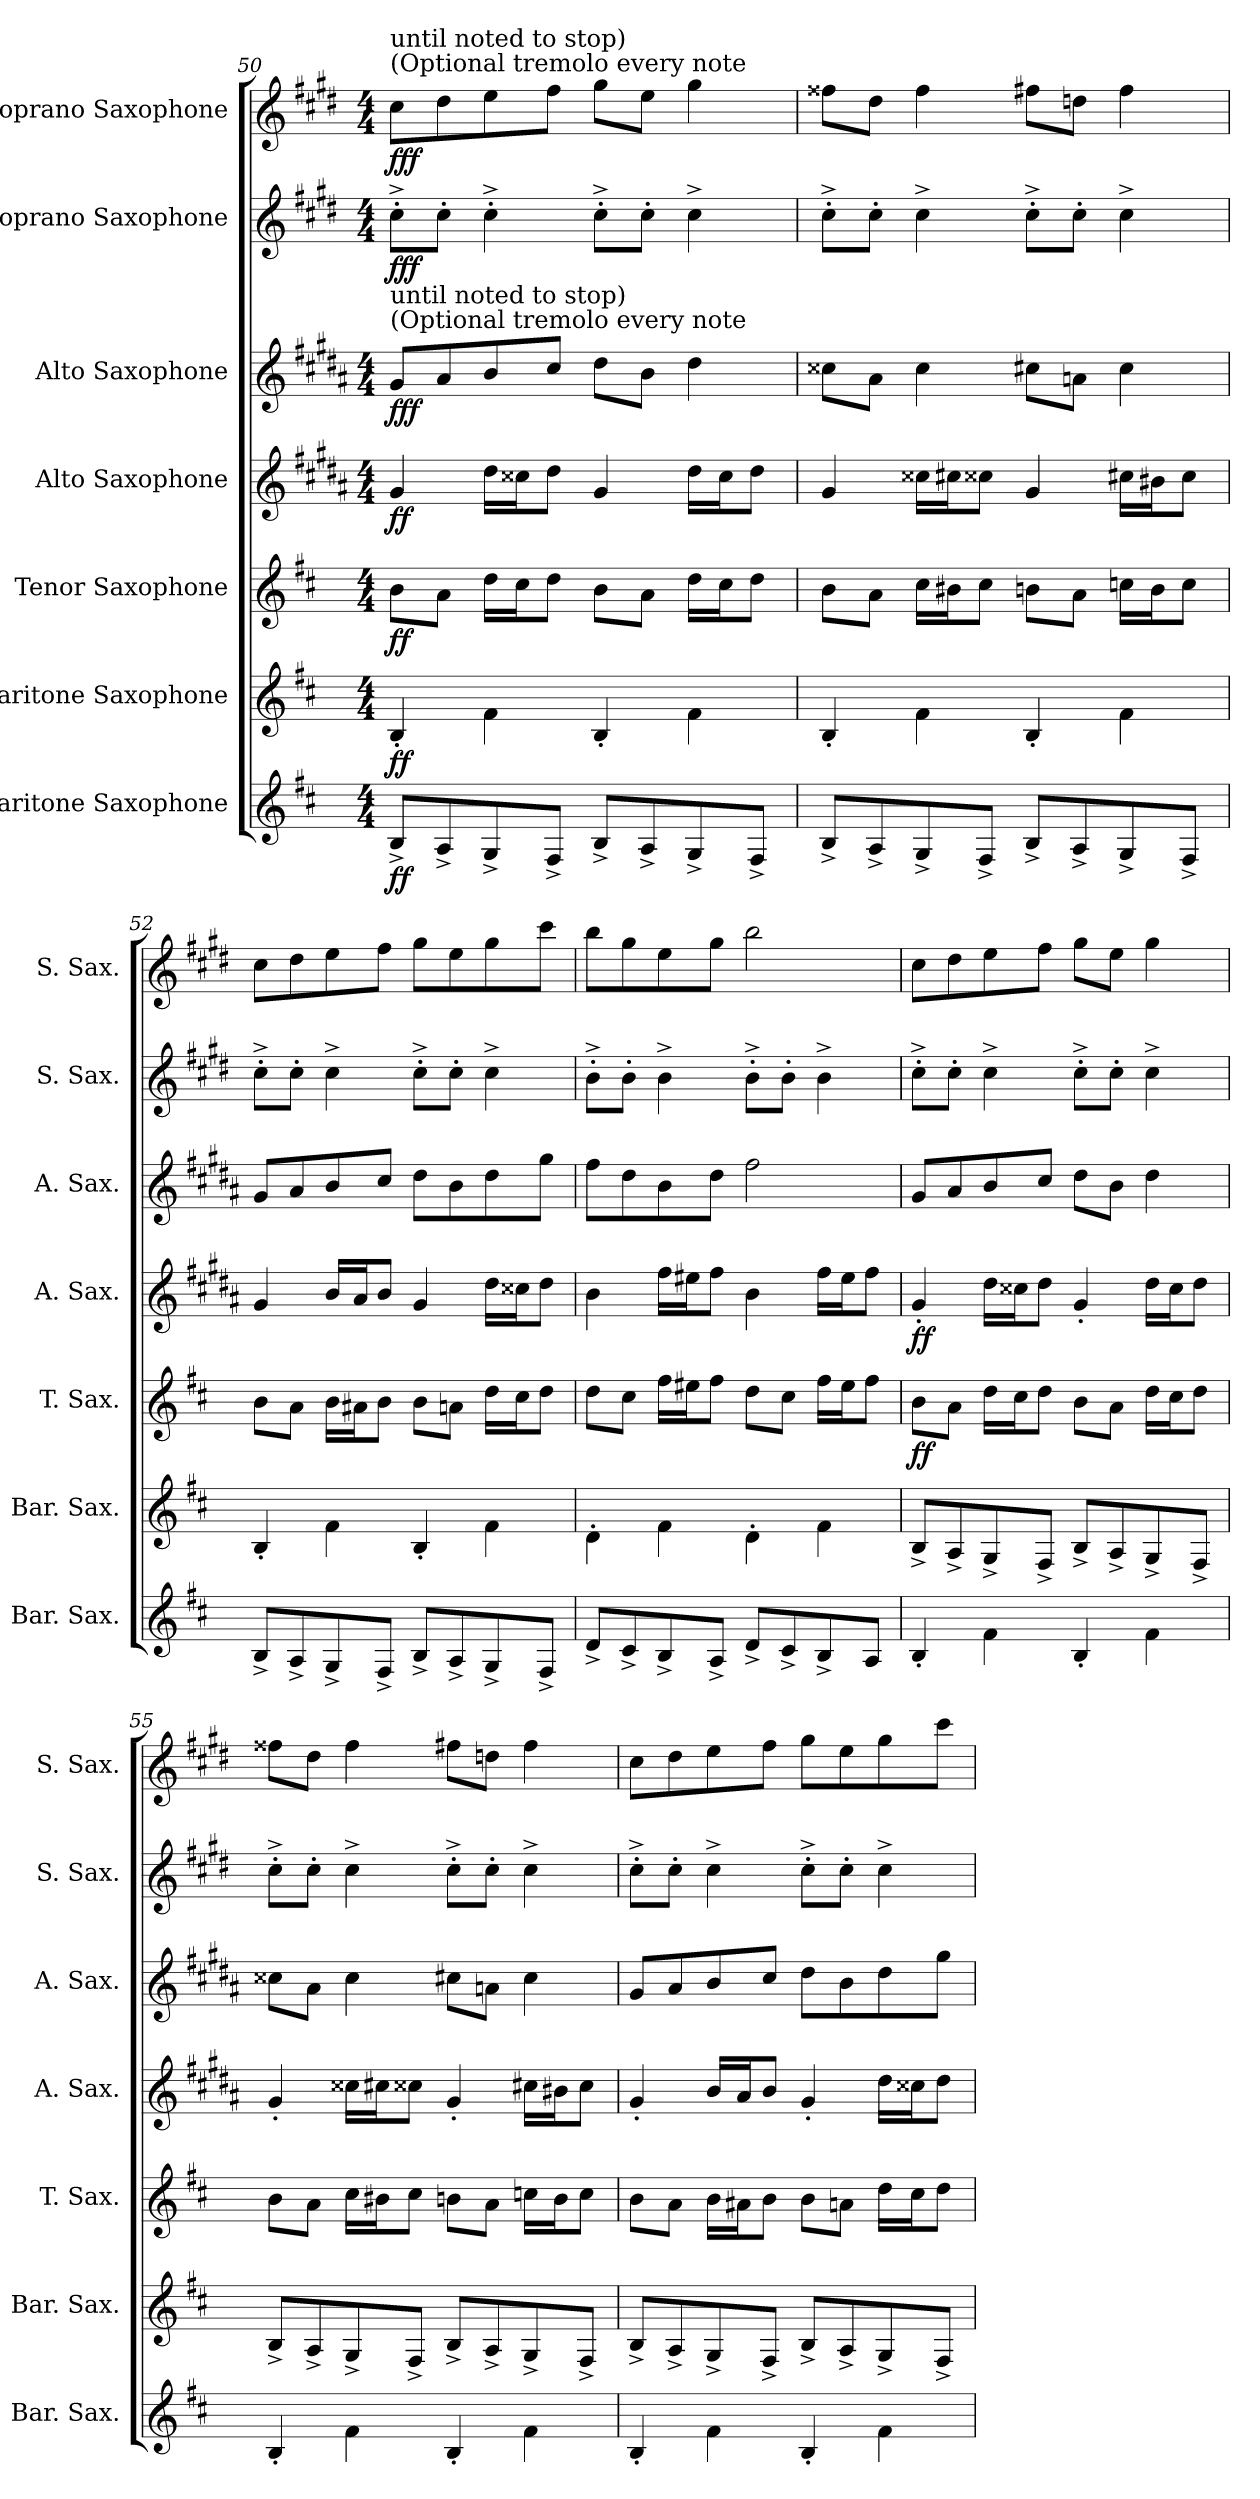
**kern	**dynam	**kern	**dynam	**kern	**dynam	**kern	**dynam	**kern	**dynam	**kern	**dynam	**kern	**dynam
*part7	*part7	*part6	*part6	*part5	*part5	*part4	*part4	*part3	*part3	*part2	*part2	*part1	*part1
*staff7	*staff7	*staff6	*staff6	*staff5	*staff5	*staff4	*staff4	*staff3	*staff3	*staff2	*staff2	*staff1	*staff1
*I"Baritone Saxophone	*	*I"Baritone Saxophone	*	*I"Tenor Saxophone	*	*I"Alto Saxophone	*	*I"Alto Saxophone	*	*I"Soprano Saxophone	*	*I"Soprano Saxophone	*
*I'Bar. Sax.	*	*I'Bar. Sax.	*	*I'T. Sax.	*	*I'A. Sax.	*	*I'A. Sax.	*	*I'S. Sax.	*	*I'S. Sax.	*
!!LO:PB:g=z
*clefG2	*	*clefG2	*	*clefG2	*	*clefG2	*	*clefG2	*	*clefG2	*	*clefG2	*
*ITrd12c21	*	*ITrd12c21	*	*ITrd8c14	*	*ITrd5c9	*	*ITrd5c9	*	*ITrd1c2	*	*ITrd1c2	*
*k[f#c#]	*	*k[f#c#]	*	*k[f#c#]	*	*k[f#c#]	*	*k[f#c#]	*	*k[f#c#]	*	*k[f#c#]	*
*M4/4	*	*M4/4	*	*M4/4	*	*M4/4	*	*M4/4	*	*M4/4	*	*M4/4	*
=50	=50	=50	=50	=50	=50	=50	=50	=50	=50	=50	=50	=50	=50
!	!	!	!	!	!	!	!	!	!	!	!	!LO:TX:a:t=(Optional tremolo every note	!
!	!	!	!	!	!	!	!	!	!	!	!	!LO:TX:a:t=until noted to stop)	!
!	!	!	!	!	!	!	!	!LO:TX:a:t=(Optional tremolo every note	!	!	!	!	!
!	!	!	!	!	!	!	!	!LO:TX:a:t=until noted to stop)	!	!	!	!	!
!	!LO:DY:b	!	!LO:DY:b	!	!LO:DY:b	!	!LO:DY:b	!	!LO:DY:b	!	!LO:DY:b	!	!LO:DY:b
8BB^/L	ff	4BB'/	ff	8B\L	ff	4B/	ff	8B/L	fff	8b^'\L	fff	8b\L	fff
8AA^/	.	.	.	8A\J	.	.	.	8c#/	.	8b'\J	.	8cc#\	.
8GG^/	.	4F#\	.	16d\LL	.	16f#\LL	.	8d/	.	4b'^\	.	8dd\	.
.	.	.	.	16c#\J	.	16e#X\J	.	.	.	.	.	.	.
8FF#^/J	.	.	.	8d\J	.	8f#\J	.	8e/J	.	.	.	8ee\J	.
8BB^/L	.	4BB'/	.	8B\L	.	4B/	.	8f#\L	.	8b^'\L	.	8ff#\L	.
8AA^/	.	.	.	8A\J	.	.	.	8d\J	.	8b'\J	.	8dd\J	.
8GG^/	.	4F#\	.	16d\LL	.	16f#\LL	.	4f#\	.	4b^\	.	4ff#\	.
.	.	.	.	16c#\J	.	16e#\J	.	.	.	.	.	.	.
8FF#^/J	.	.	.	8d\J	.	8f#\J	.	.	.	.	.	.	.
=51	=51	=51	=51	=51	=51	=51	=51	=51	=51	=51	=51	=51	=51
8BB^/L	.	4BB'/	.	8B\L	.	4B/	.	8e#X\L	.	8b^'\L	.	8ee#X\L	.
8AA^/	.	.	.	8A\J	.	.	.	8c#\J	.	8b'\J	.	8cc#\J	.
8GG^/	.	4F#\	.	16c#\LL	.	16e#X\LL	.	4e#\	.	4b^\	.	4ee#\	.
.	.	.	.	16B#X\J	.	16en\J	.	.	.	.	.	.	.
8FF#^/J	.	.	.	8c#\J	.	8e#X\J	.	.	.	.	.	.	.
8BB^/L	.	4BB'/	.	8Bn\L	.	4B/	.	8en\L	.	8b^'\L	.	8een\L	.
8AA^/	.	.	.	8A\J	.	.	.	8cn\J	.	8b'\J	.	8ccn\J	.
8GG^/	.	4F#\	.	16cn\LL	.	16en\LL	.	4e\	.	4b^\	.	4ee\	.
.	.	.	.	16B\J	.	16d#X\J	.	.	.	.	.	.	.
8FF#^/J	.	.	.	8c\J	.	8e\J	.	.	.	.	.	.	.
=52	=52	=52	=52	=52	=52	=52	=52	=52	=52	=52	=52	=52	=52
8BB^/L	.	4BB'/	.	8B\L	.	4B/	.	8B/L	.	8b^'\L	.	8b\L	.
8AA^/	.	.	.	8A\J	.	.	.	8c#/	.	8b'\J	.	8cc#\	.
8GG^/	.	4F#\	.	16B\LL	.	16d/LL	.	8d/	.	4b^\	.	8dd\	.
.	.	.	.	16A#X\J	.	16c#/J	.	.	.	.	.	.	.
8FF#^/J	.	.	.	8B\J	.	8d/J	.	8e/J	.	.	.	8ee\J	.
8BB^/L	.	4BB'/	.	8B\L	.	4B/	.	8f#\L	.	8b^'\L	.	8ff#\L	.
8AA^/	.	.	.	8An\J	.	.	.	8d\	.	8b'\J	.	8dd\	.
8GG^/	.	4F#\	.	16d\LL	.	16f#\LL	.	8f#\	.	4b^\	.	8ff#\	.
.	.	.	.	16c#\J	.	16e#X\J	.	.	.	.	.	.	.
8FF#^/J	.	.	.	8d\J	.	8f#\J	.	8b\J	.	.	.	8bb\J	.
!!LO:PB:g=z
=53	=53	=53	=53	=53	=53	=53	=53	=53	=53	=53	=53	=53	=53
8D^/L	.	4D'\	.	8d\L	.	4d\	.	8a\L	.	8a^'\L	.	8aa\L	.
8C#^/	.	.	.	8c#\J	.	.	.	8f#\	.	8a'\J	.	8ff#\	.
8BB^/	.	4F#\	.	16f#\LL	.	16a\LL	.	8d\	.	4a^\	.	8dd\	.
.	.	.	.	16e#X\J	.	16g#X\J	.	.	.	.	.	.	.
8AA^/J	.	.	.	8f#\J	.	8a\J	.	8f#\J	.	.	.	8ff#\J	.
8D^/L	.	4D'\	.	8d\L	.	4d\	.	2a\	.	8a^'\L	.	2aa\	.
8C#^/	.	.	.	8c#\J	.	.	.	.	.	8a'\J	.	.	.
8BB^/	.	4F#\	.	16f#\LL	.	16a\LL	.	.	.	4a^\	.	.	.
.	.	.	.	16e#\J	.	16g#\J	.	.	.	.	.	.	.
8AA/J	.	.	.	8f#\J	.	8a\J	.	.	.	.	.	.	.
=54	=54	=54	=54	=54	=54	=54	=54	=54	=54	=54	=54	=54	=54
*	*	*	*	*	*	*	*	*	*	*	*	*MM185	*
!	!	!	!	!	!LO:DY:b	!	!LO:DY:b	!	!	!	!	!	!
4BB'/	.	8BB^/L	.	8B\L	ff	4B'/	ff	8B/L	.	8b^'\L	.	8b\L	.
.	.	8AA^/	.	8A\J	.	.	.	8c#/	.	8b'\J	.	8cc#\	.
4F#\	.	8GG^/	.	16d\LL	.	16f#\LL	.	8d/	.	4b^\	.	8dd\	.
.	.	.	.	16c#\J	.	16e#X\J	.	.	.	.	.	.	.
.	.	8FF#^/J	.	8d\J	.	8f#\J	.	8e/J	.	.	.	8ee\J	.
4BB'/	.	8BB^/L	.	8B\L	.	4B'/	.	8f#\L	.	8b^'\L	.	8ff#\L	.
.	.	8AA^/	.	8A\J	.	.	.	8d\J	.	8b'\J	.	8dd\J	.
4F#\	.	8GG^/	.	16d\LL	.	16f#\LL	.	4f#\	.	4b^\	.	4ff#\	.
.	.	.	.	16c#\J	.	16e#\J	.	.	.	.	.	.	.
.	.	8FF#^/J	.	8d\J	.	8f#\J	.	.	.	.	.	.	.
=55	=55	=55	=55	=55	=55	=55	=55	=55	=55	=55	=55	=55	=55
4BB'/	.	8BB^/L	.	8B\L	.	4B'/	.	8e#X\L	.	8b^'\L	.	8ee#X\L	.
.	.	8AA^/	.	8A\J	.	.	.	8c#\J	.	8b'\J	.	8cc#\J	.
4F#\	.	8GG^/	.	16c#\LL	.	16e#X\LL	.	4e#\	.	4b^\	.	4ee#\	.
.	.	.	.	16B#X\J	.	16en\J	.	.	.	.	.	.	.
.	.	8FF#^/J	.	8c#\J	.	8e#X\J	.	.	.	.	.	.	.
4BB'/	.	8BB^/L	.	8Bn\L	.	4B'/	.	8en\L	.	8b^'\L	.	8een\L	.
.	.	8AA^/	.	8A\J	.	.	.	8cn\J	.	8b'\J	.	8ccn\J	.
4F#\	.	8GG^/	.	16cn\LL	.	16en\LL	.	4e\	.	4b^\	.	4ee\	.
.	.	.	.	16B\J	.	16d#X\J	.	.	.	.	.	.	.
.	.	8FF#^/J	.	8c\J	.	8e\J	.	.	.	.	.	.	.
!!LO:PB:g=z
=56	=56	=56	=56	=56	=56	=56	=56	=56	=56	=56	=56	=56	=56
4BB'/	.	8BB^/L	.	8B\L	.	4B'/	.	8B/L	.	8b^'\L	.	8b\L	.
.	.	8AA^/	.	8A\J	.	.	.	8c#/	.	8b'\J	.	8cc#\	.
4F#\	.	8GG^/	.	16B\LL	.	16d/LL	.	8d/	.	4b^\	.	8dd\	.
.	.	.	.	16A#X\J	.	16c#/J	.	.	.	.	.	.	.
.	.	8FF#^/J	.	8B\J	.	8d/J	.	8e/J	.	.	.	8ee\J	.
4BB'/	.	8BB^/L	.	8B\L	.	4B'/	.	8f#\L	.	8b^'\L	.	8ff#\L	.
.	.	8AA^/	.	8An\J	.	.	.	8d\	.	8b'\J	.	8dd\	.
4F#\	.	8GG^/	.	16d\LL	.	16f#\LL	.	8f#\	.	4b^\	.	8ff#\	.
.	.	.	.	16c#\J	.	16e#X\J	.	.	.	.	.	.	.
.	.	8FF#^/J	.	8d\J	.	8f#\J	.	8b\J	.	.	.	8bb\J	.
=	=	=	=	=	=	=	=	=	=	=	=	=	=
*-	*-	*-	*-	*-	*-	*-	*-	*-	*-	*-	*-	*-	*-
